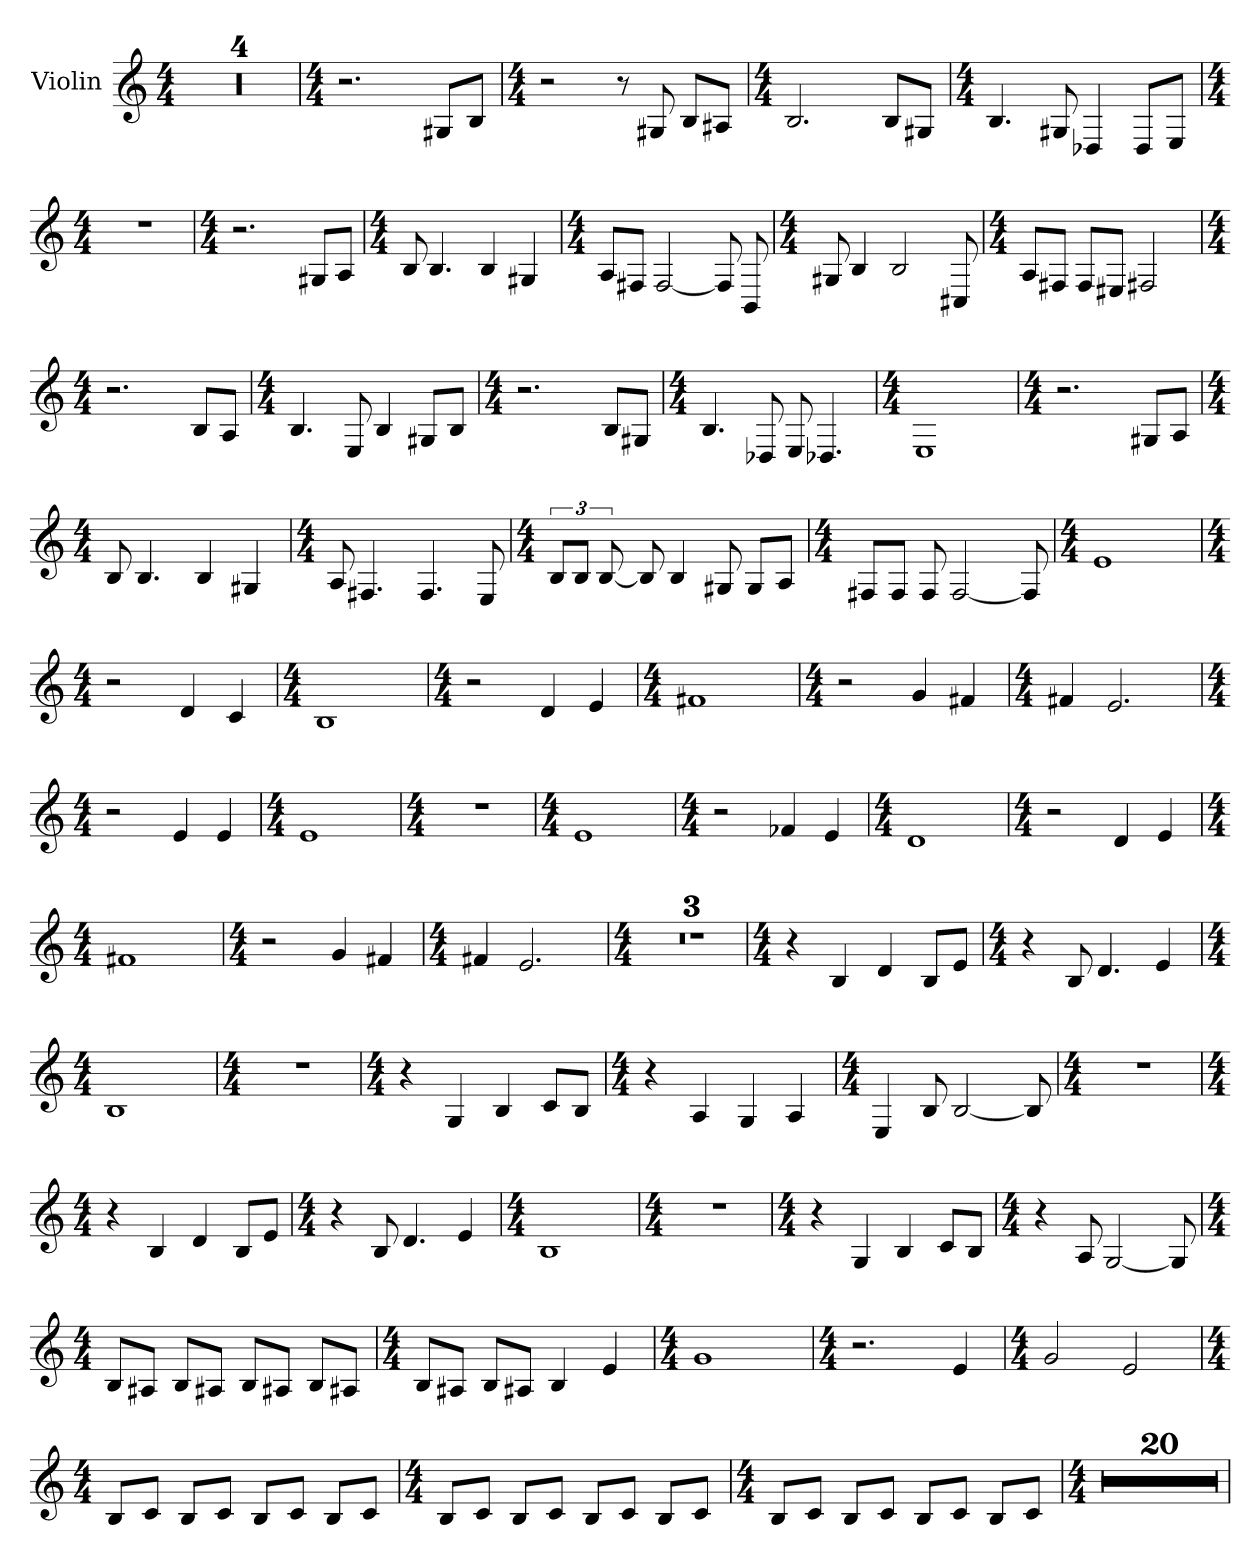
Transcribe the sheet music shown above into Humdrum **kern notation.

**kern
*part1
*staff1
*I"Violin
*I'Vln
*M4/4
=
1r
=
*M4/4
1r
=
*M4/4
1r
=
*M4/4
1r
=
*M4/4
2.r
8G#XL
8BJ
=
*M4/4
2r
8r
8G#X
8BL
8A#XJ
=
*M4/4
2.B
8BL
8G#XJ
=
*M4/4
4.B
8G#X
4D-X
8D-L
8EJ
=
*M4/4
1r
=
*M4/4
2.r
8G#XL
8AJ
=
*M4/4
8B
4.B
4B
4G#X
=
*M4/4
8AL
8F#XJ
[2F#
8F#]
8BB
=
*M4/4
8G#X
4B
2B
8C#X
=
*M4/4
8AL
8F#XJ
8F#L
8E#XJ
2F#X
=
*M4/4
2.r
8BL
8AJ
=
*M4/4
4.B
8E
4B
8G#XL
8BJ
=
*M4/4
2.r
8BL
8G#XJ
=
*M4/4
4.B
8D-X
8E
4.D-X
=
*M4/4
1E
=
*M4/4
2.r
8G#XL
8AJ
=
*M4/4
8B
4.B
4B
4G#X
=
*M4/4
8A
4.F#X
4.F#
8E
=
*M4/4
12BL
12BJ
[12B
8B]
4B
8G#X
8G#L
8AJ
=
*M4/4
8F#XL
8F#J
8F#
[2F#
8F#]
=
*M4/4
1e
=
*M4/4
2r
4d
4c
=
*M4/4
1B
=
*M4/4
2r
4d
4e
=
*M4/4
1f#X
=
*M4/4
2r
4g
4f#X
=
*M4/4
4f#X
2.e
=
*M4/4
2r
4e
4e
=
*M4/4
1e
=
*M4/4
1r
=
*M4/4
1e
=
*M4/4
2r
4f-X
4e
=
*M4/4
1d
=
*M4/4
2r
4d
4e
=
*M4/4
1f#X
=
*M4/4
2r
4g
4f#X
=
*M4/4
4f#X
2.e
=
*M4/4
1r
=
*M4/4
1r
=
*M4/4
1r
=
*M4/4
4r
4B
4d
8BL
8eJ
=
*M4/4
4r
8B
4.d
4e
=
*M4/4
1B
=
*M4/4
1r
=
*M4/4
4r
4G
4B
8cL
8BJ
=
*M4/4
4r
4A
4G
4A
=
*M4/4
4E
8B
[2B
8B]
=
*M4/4
1r
=
*M4/4
4r
4B
4d
8BL
8eJ
=
*M4/4
4r
8B
4.d
4e
=
*M4/4
1B
=
*M4/4
1r
=
*M4/4
4r
4G
4B
8cL
8BJ
=
*M4/4
4r
8A
[2G
8G]
=
*M4/4
8BL
8A#XJ
8BL
8A#XJ
8BL
8A#XJ
8BL
8A#XJ
=
*M4/4
8BL
8A#XJ
8BL
8A#XJ
4B
4e
=
*M4/4
1g
=
*M4/4
2.r
4e
=
*M4/4
2g
2e
=
*M4/4
8BL
8cJ
8BL
8cJ
8BL
8cJ
8BL
8cJ
=
*M4/4
8BL
8cJ
8BL
8cJ
8BL
8cJ
8BL
8cJ
=
*M4/4
8BL
8cJ
8BL
8cJ
8BL
8cJ
8BL
8cJ
=
*M4/4
1r
=
*M4/4
1r
=
*M4/4
1r
=
*M4/4
1r
=
*M4/4
1r
=
*M4/4
1r
=
*M4/4
1r
=
*M4/4
1r
=
*M4/4
1r
=
*M4/4
1r
=
*M4/4
1r
=
*M4/4
1r
=
*M4/4
1r
=
*M4/4
1r
=
*M4/4
1r
=
*M4/4
1r
=
*M4/4
1r
=
*M4/4
1r
=
*M4/4
1r
=
*M4/4
1r
=
*-
